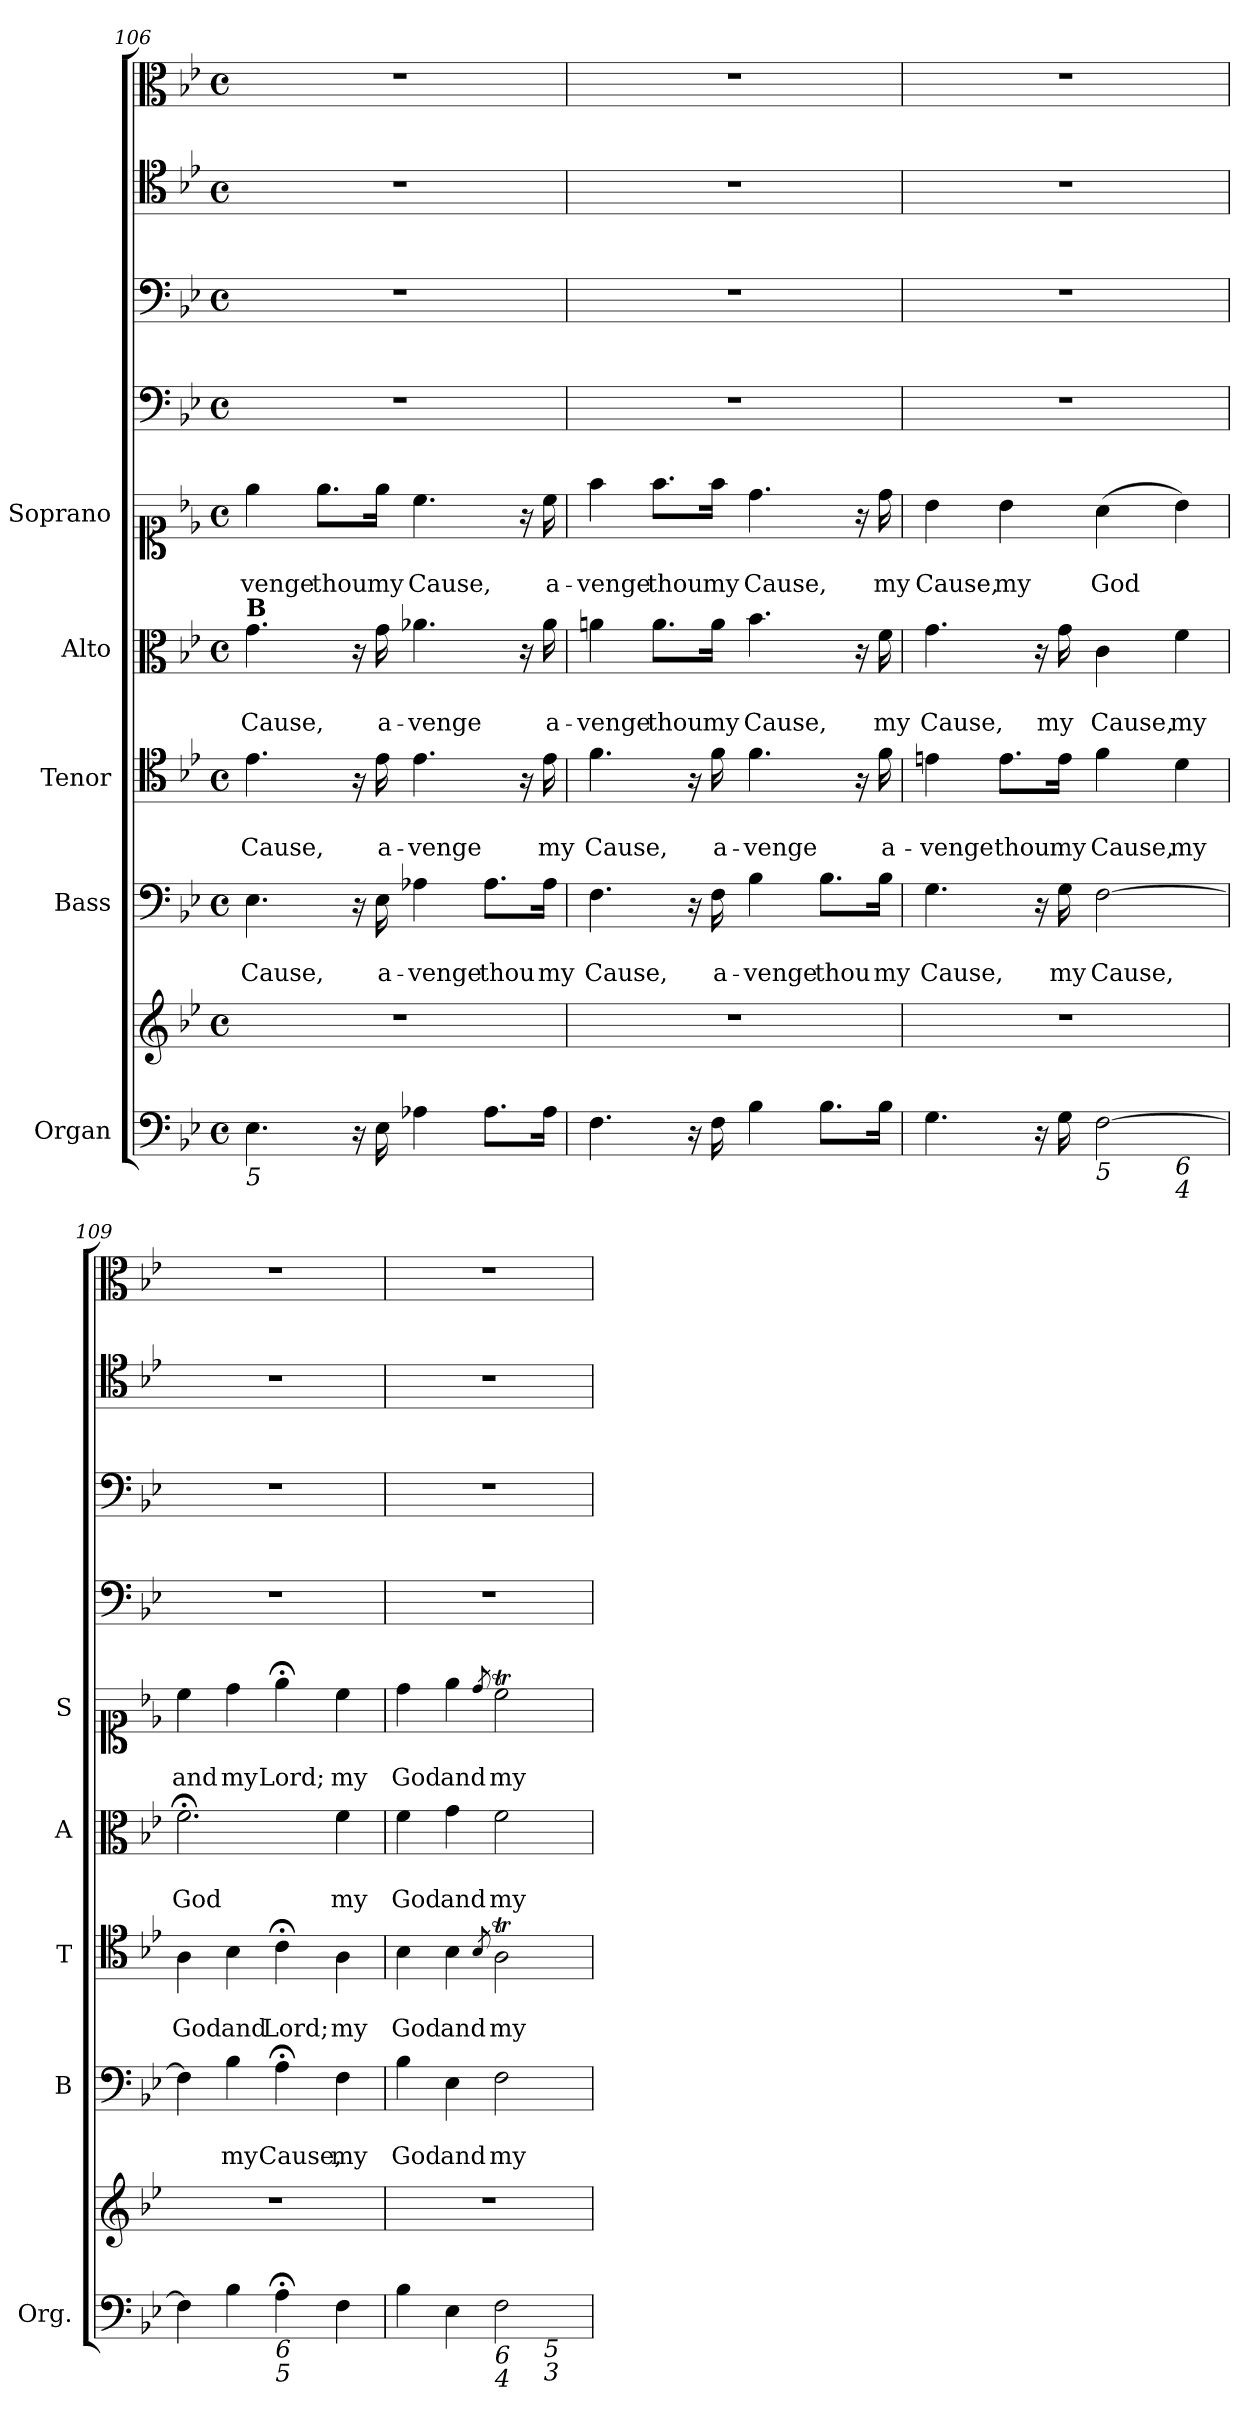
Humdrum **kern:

**kern	**kern	**kern	**text	**text	**kern	**text	**text	**kern	**text	**text	**kern	**text	**text	**kern	**kern	**kern	**kern
*part9	*part9	*part8	*part8	*part8	*part7	*part7	*part7	*part6	*part6	*part6	*part5	*part5	*part5	*part4	*part3	*part2	*part1
*staff10	*staff9	*staff8	*staff8	*staff8	*staff7	*staff7	*staff7	*staff6	*staff6	*staff6	*staff5	*staff5	*staff5	*staff4	*staff3	*staff2	*staff1
*I"Organ	*	*I"Bass	*	*	*I"Tenor	*	*	*I"Alto	*	*	*I"Soprano	*	*	*	*	*	*
*I'Org.	*	*I'B	*	*	*I'T	*	*	*I'A	*	*	*I'S	*	*	*	*	*	*
!!LO:PB:g=z
*clefF4	*clefG2	*clefF4	*	*	*clefC4	*	*	*clefC3	*	*	*clefC1	*	*	*clefF4	*clefF4	*clefC4	*clefC3
*k[b-e-]	*k[b-e-]	*k[b-e-]	*	*	*k[b-e-]	*	*	*k[b-e-]	*	*	*k[b-e-]	*	*	*k[b-e-]	*k[b-e-]	*k[b-e-]	*k[b-e-]
*g:	*g:	*g:	*	*	*g:	*	*	*g:	*	*	*g:	*	*	*g:	*g:	*g:	*g:
*M4/4	*M4/4	*M4/4	*	*	*M4/4	*	*	*M4/4	*	*	*M4/4	*	*	*M4/4	*M4/4	*M4/4	*M4/4
*met(c)	*met(c)	*met(c)	*	*	*met(c)	*	*	*met(c)	*	*	*met(c)	*	*	*met(c)	*met(c)	*met(c)	*met(c)
=106	=106	=106	=106	=106	=106	=106	=106	=106	=106	=106	=106	=106	=106	=106	=106	=106	=106
!	!	!	!	!	!	!	!	!LO:TX:a:B:t=B	!	!	!	!	!	!	!	!	!
!LO:TX:b:i:t=5	!	!	!	!	!	!	!	!	!	!	!	!	!	!	!	!	!
!	!	!	!	!LO:LY:b	!	!	!LO:LY:b	!	!	!LO:LY:b	!	!	!LO:LY:b	!	!	!	!
4.E-\	1r	4.E-\	.	Cause,	4.e-\	.	Cause,	4.g\	.	Cause,	4ee-\	.	-venge	1r	1r	1r	1r
!	!	!	!	!	!	!	!	!	!	!	!	!	!LO:LY:b	!	!	!	!
.	.	.	.	.	.	.	.	.	.	.	8.ee-\L	.	thou	.	.	.	.
16r	.	16r	.	.	16r	.	.	16r	.	.	.	.	.	.	.	.	.
!	!	!	!	!LO:LY:b	!	!	!LO:LY:b	!	!	!LO:LY:b	!	!	!LO:LY:b	!	!	!	!
16E-\	.	16E-\	.	a-	16e-\	.	a-	16g\	.	a-	16ee-\Jk	.	my	.	.	.	.
!	!	!	!	!LO:LY:b	!	!	!LO:LY:b	!	!	!LO:LY:b	!	!	!LO:LY:b	!	!	!	!
4A-X\	.	4A-X\	.	-venge	4.e-\	.	-venge	4.a-X\	.	-venge	4.cc\	.	Cause,	.	.	.	.
!	!	!	!	!LO:LY:b	!	!	!	!	!	!	!	!	!	!	!	!	!
8.A-\L	.	8.A-\L	.	thou	.	.	.	.	.	.	.	.	.	.	.	.	.
.	.	.	.	.	16r	.	.	16r	.	.	16r	.	.	.	.	.	.
!	!	!	!	!LO:LY:b	!	!	!LO:LY:b	!	!	!LO:LY:b	!	!	!LO:LY:b	!	!	!	!
16A-\Jk	.	16A-\Jk	.	my	16e-\	.	my	16a-\	.	a-	16cc\	.	a-	.	.	.	.
=107	=107	=107	=107	=107	=107	=107	=107	=107	=107	=107	=107	=107	=107	=107	=107	=107	=107
!	!	!	!	!LO:LY:b	!	!	!LO:LY:b	!	!	!LO:LY:b	!	!	!LO:LY:b	!	!	!	!
4.F\	1r	4.F\	.	Cause,	4.f\	.	Cause,	4an\	.	-venge	4ff\	.	-venge	1r	1r	1r	1r
!	!	!	!	!	!	!	!	!	!	!LO:LY:b	!	!	!LO:LY:b	!	!	!	!
.	.	.	.	.	.	.	.	8.a\L	.	thou	8.ff\L	.	thou	.	.	.	.
16r	.	16r	.	.	16r	.	.	.	.	.	.	.	.	.	.	.	.
!	!	!	!	!LO:LY:b	!	!	!LO:LY:b	!	!	!LO:LY:b	!	!	!LO:LY:b	!	!	!	!
16F\	.	16F\	.	a-	16f\	.	a-	16a\Jk	.	my	16ff\Jk	.	my	.	.	.	.
!	!	!	!	!LO:LY:b	!	!	!LO:LY:b	!	!	!LO:LY:b	!	!	!LO:LY:b	!	!	!	!
4B-\	.	4B-\	.	-venge	4.f\	.	-venge	4.b-\	.	Cause,	4.dd\	.	Cause,	.	.	.	.
!	!	!	!	!LO:LY:b	!	!	!	!	!	!	!	!	!	!	!	!	!
8.B-\L	.	8.B-\L	.	thou	.	.	.	.	.	.	.	.	.	.	.	.	.
.	.	.	.	.	16r	.	.	16r	.	.	16r	.	.	.	.	.	.
!	!	!	!	!LO:LY:b	!	!	!LO:LY:b	!	!	!LO:LY:b	!	!	!LO:LY:b	!	!	!	!
16B-\Jk	.	16B-\Jk	.	my	16f\	.	a-	16f\	.	my	16dd\	.	my	.	.	.	.
=108	=108	=108	=108	=108	=108	=108	=108	=108	=108	=108	=108	=108	=108	=108	=108	=108	=108
!LO:TX:b:i:t=6	!	!	!	!	!	!	!	!	!	!	!	!	!	!	!	!	!
!LO:TX:b:B:t=\	!	!	!	!	!	!	!	!	!	!	!	!	!	!	!	!	!
!	!	!	!	!LO:LY:b	!	!	!LO:LY:b	!	!	!LO:LY:b	!	!	!LO:LY:b	!	!	!	!
*^	*	*	*	*	*	*	*	*	*	*	*	*	*	*	*	*	*
4.G\	2.ryy	1r	4.G\	.	Cause,	4en\	.	-venge	4.g\	.	Cause,	4b-\	.	Cause,	1r	1r	1r	1r
!	!	!	!	!	!	!	!	!LO:LY:b	!	!	!	!	!	!LO:LY:b	!	!	!	!
.	.	.	.	.	.	8.e\L	.	thou	.	.	.	4b-\	.	my	.	.	.	.
16r	.	.	16r	.	.	.	.	.	16r	.	.	.	.	.	.	.	.	.
!	!	!	!	!	!LO:LY:b	!	!	!LO:LY:b	!	!	!LO:LY:b	!	!	!	!	!	!	!
16G\	.	.	16G\	.	my	16e\Jk	.	my	16g\	.	my	.	.	.	.	.	.	.
!LO:TX:b:i:t=5	!	!	!	!	!	!	!	!	!	!	!	!	!	!	!	!	!	!
!	!	!	!	!	!LO:LY:b	!	!	!LO:LY:b	!	!	!LO:LY:b	!	!	!LO:LY:b	!	!	!	!
[2F\	.	.	[2F\	.	Cause,	4f\	.	Cause,	4c\	.	Cause,	(>4a\	.	God	.	.	.	.
!	!LO:TX:b:i:t=6\n4	!	!	!	!	!	!	!	!	!	!	!	!	!	!	!	!	!
!	!	!	!	!	!	!	!	!LO:LY:b	!	!	!LO:LY:b	!	!	!	!	!	!	!
.	4ryy	.	.	.	.	4d\	.	my	4f\	.	my	4b-\)	.	.	.	.	.	.
=109	=109	=109	=109	=109	=109	=109	=109	=109	=109	=109	=109	=109	=109	=109	=109	=109	=109	=109
!LO:TX:b:i:t=5\n3	!	!	!	!	!	!	!	!	!	!	!	!	!	!	!	!	!	!
!	!	!	!	!	!	!	!	!LO:LY:b	!	!	!LO:LY:b	!	!	!LO:LY:b	!	!	!	!
*v	*v	*	*	*	*	*	*	*	*	*	*	*	*	*	*	*	*	*
4F\]	1r	4F\]	.	.	4A\	.	God	2.f;<\	.	God	4cc\	.	and	1r	1r	1r	1r
!	!	!	!	!LO:LY:b	!	!	!LO:LY:b	!	!	!	!	!	!LO:LY:b	!	!	!	!
4B-\	.	4B-\	.	my	4B-\	.	and	.	.	.	4dd\	.	my	.	.	.	.
!LO:TX:b:i:t=6	!	!	!	!	!	!	!	!	!	!	!	!	!	!	!	!	!
!LO:TX:b:i:t=5	!	!	!	!	!	!	!	!	!	!	!	!	!	!	!	!	!
!	!	!	!	!LO:LY:b	!	!	!LO:LY:b	!	!	!	!	!	!LO:LY:b	!	!	!	!
4A;<\	.	4A;<\	.	Cause,	4c;<\	.	Lord;	.	.	.	4ee-;<\	.	Lord;	.	.	.	.
!	!	!	!	!LO:LY:b	!	!	!LO:LY:b	!	!	!LO:LY:b	!	!	!LO:LY:b	!	!	!	!
4F\	.	4F\	.	my	4A\	.	my	4f\	.	my	4cc\	.	my	.	.	.	.
!!LO:LB:g=z
=110	=110	=110	=110	=110	=110	=110	=110	=110	=110	=110	=110	=110	=110	=110	=110	=110	=110
!	!	!	!	!LO:LY:b	!	!	!LO:LY:b	!	!	!LO:LY:b	!	!	!LO:LY:b	!	!	!	!
*^	*	*	*	*	*	*	*	*	*	*	*	*	*	*	*	*	*
4B-\	2.ryy	1r	4B-\	.	God	4B-\	.	God	4f\	.	God	4dd\	.	God	1r	1r	1r	1r
!	!	!	!	!	!LO:LY:b	!	!	!LO:LY:b	!	!	!LO:LY:b	!	!	!LO:LY:b	!	!	!	!
4E-\	.	.	4E-\	.	and	4B-\	.	and	4g\	.	and	4ee-\	.	and	.	.	.	.
.	.	.	.	.	.	8qB-/	.	.	.	.	.	8qdd/	.	.	.	.	.	.
!LO:TX:b:i:t=6\n4	!	!	!	!	!	!	!	!	!	!	!	!	!	!	!	!	!	!
!	!	!	!	!	!LO:LY:b	!	!	!LO:LY:b	!	!	!LO:LY:b	!	!	!LO:LY:b	!	!	!	!
2F\	.	.	2F\	.	my	2At\	.	my	2f\	.	my	2ccT\	.	my	.	.	.	.
!	!LO:TX:b:i:t=5\n3	!	!	!	!	!	!	!	!	!	!	!	!	!	!	!	!	!
.	4ryy	.	.	.	.	.	.	.	.	.	.	.	.	.	.	.	.	.
*v	*v	*	*	*	*	*	*	*	*	*	*	*	*	*	*	*	*	*
=	=	=	=	=	=	=	=	=	=	=	=	=	=	=	=	=	=
*-	*-	*-	*-	*-	*-	*-	*-	*-	*-	*-	*-	*-	*-	*-	*-	*-	*-
